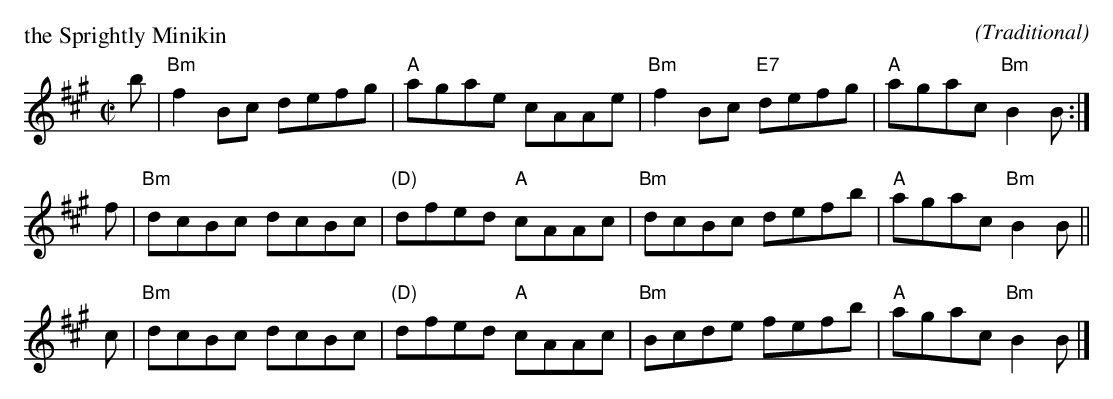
X:1
P: the Sprightly Minikin
C: (Traditional)
M: C|
L: 1/8
K: Bdor
b |\
"Bm"f2Bc defg | "A"agae cAAe |\
"Bm"f2Bc "E7"defg | "A"agac "Bm"B2B :|
f |\
"Bm"dcBc dcBc | "(D)"dfed "A"cAAc |\
"Bm"dcBc defb | "A"agac "Bm"B2B ||
c |\
"Bm"dcBc dcBc | "(D)"dfed "A"cAAc |\
"Bm"Bcde fefb | "A"agac "Bm"B2B |]
